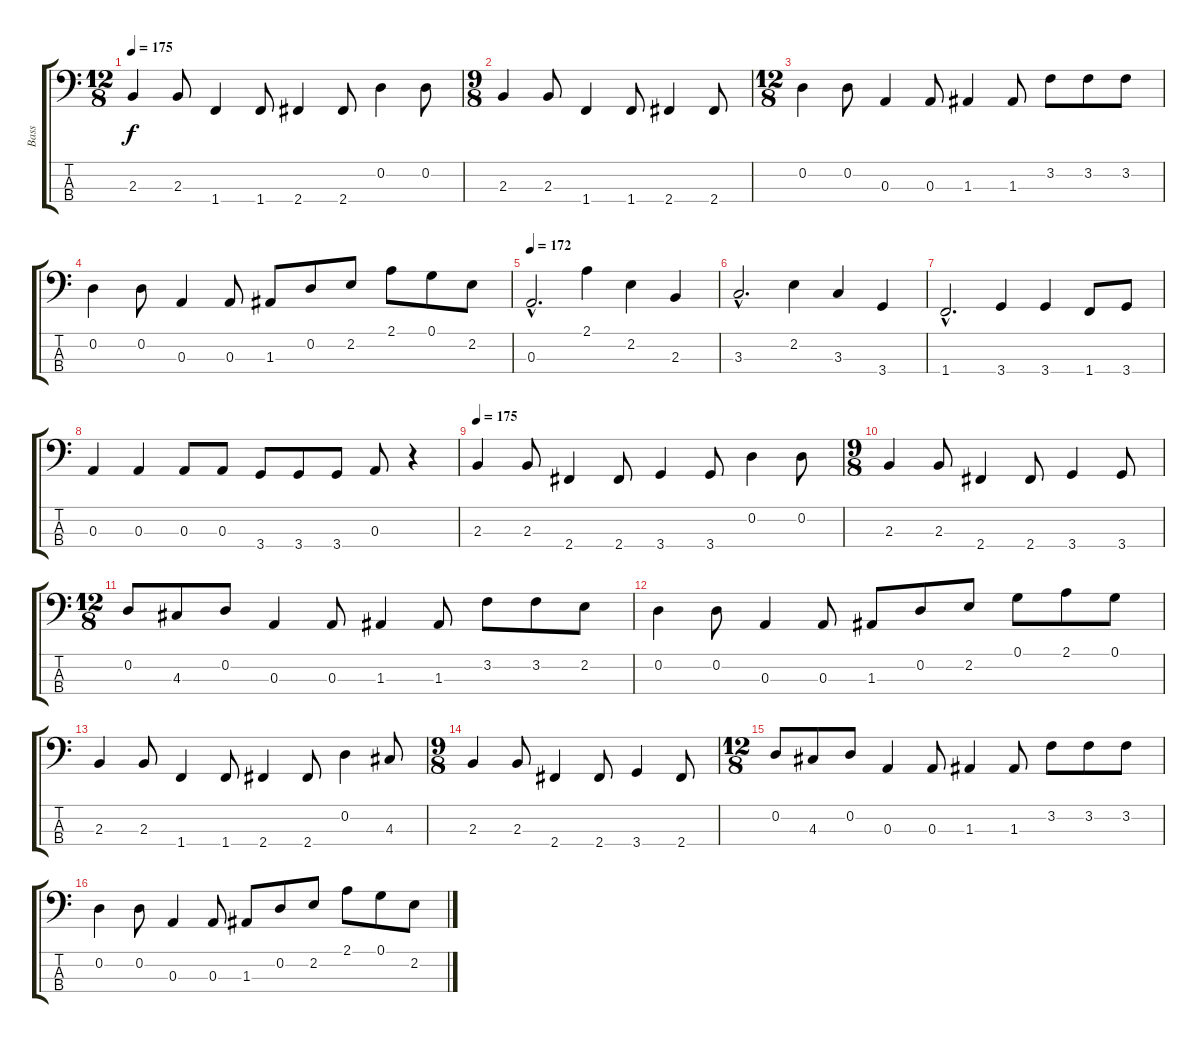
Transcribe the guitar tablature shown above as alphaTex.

\track ("Bass" "Bass") {instrument electricbasspick}
\staff {score tabs}
\tuning (G2 D2 A1 E1) {hide}
\ts (12 8)
\tempo 175
\clef f4
\ks c
2.3.4{dy f} 2.3.8 1.4.4 1.4.8 2.4.4 2.4.8 0.2.4 0.2.8 |
\ts (9 8)
2.3.4 2.3.8 1.4.4 1.4.8 2.4.4 2.4.8 |
\ts (12 8)
0.2.4 0.2.8 0.3.4 0.3.8 1.3.4 1.3.8 3.2.8 3.2.8 3.2.8 |
0.2.4 0.2.8 0.3.4 0.3.8 1.3.8 0.2.8 2.2.8 2.1.8 0.1.8 2.2.8 |
\tempo 172
0.3{hac}.2{d} 2.1.4 2.2.4 2.3.4 |
3.3{hac}.2{d} 2.2.4 3.3.4 3.4.4 |
1.4{hac}.2{d} 3.4.4 3.4.4 1.4.8 3.4.8 |
0.3.4 0.3.4 0.3.8 0.3.8 3.4.8 3.4.8 3.4.8 0.3.8 r.4 |
\tempo 175
2.3.4 2.3.8 2.4.4 2.4.8 3.4.4 3.4.8 0.2.4 0.2.8 |
\ts (9 8)
2.3.4 2.3.8 2.4.4 2.4.8 3.4.4 3.4.8 |
\ts (12 8)
0.2.8 4.3.8 0.2.8 0.3.4 0.3.8 1.3.4 1.3.8 3.2.8 3.2.8 2.2.8 |
0.2.4 0.2.8 0.3.4 0.3.8 1.3.8 0.2.8 2.2.8 0.1.8 2.1.8 0.1.8 |
2.3.4 2.3.8 1.4.4 1.4.8 2.4.4 2.4.8 0.2.4 4.3.8 |
\ts (9 8)
2.3.4 2.3.8 2.4.4 2.4.8 3.4.4 2.4.8 |
\ts (12 8)
0.2.8 4.3.8 0.2.8 0.3.4 0.3.8 1.3.4 1.3.8 3.2.8 3.2.8 3.2.8 |
0.2.4 0.2.8 0.3.4 0.3.8 1.3.8 0.2.8 2.2.8 2.1.8 0.1.8 2.2.8
